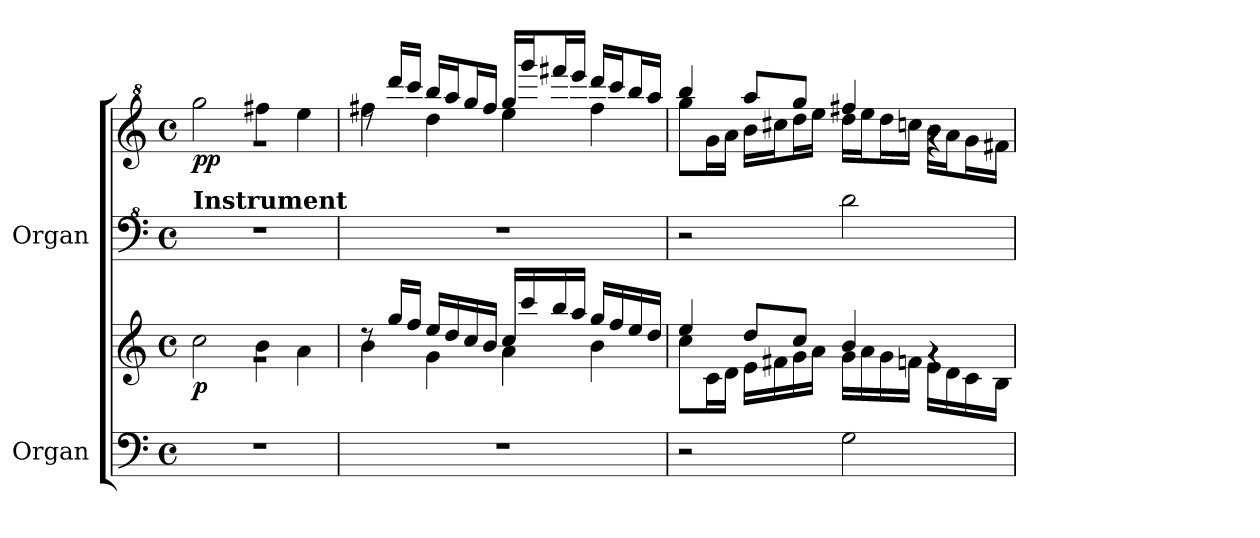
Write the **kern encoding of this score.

**kern	**kern	**dynam	**kern	**kern	**dynam
*part2	*part2	*part2	*part1	*part1	*part1
*staff4	*staff3	*staff3/4	*staff2	*staff1	*staff1/2
*I"Organ	*	*	*I"Organ	*	*
*	*	*	*I'Org.	*	*
*clefF4	*clefG2	*	*clefF^4	*clefG^2	*
*k[]	*k[]	*	*k[]	*k[]	*
*M4/4	*M4/4	*	*M4/4	*M4/4	*
*met(c)	*met(c)	*	*met(c)	*met(c)	*
*MM80	*MM80	*	*MM80	*MM80	*
=1	=1	=1	=1	=1	=1
*	*^	*	*	*^	*
!	!	!	!	!LO:TX:a:B:t=Instrument	!	!	!
!	!	!	!LO:DY:b	!	!	!	!LO:DY:b
1r	1rg	2cc\	p	1r	1rgg	2ggg\	pp
.	.	4b\	.	.	.	4fff#X\	.
.	.	4a\	.	.	.	4eee\	.
=2	=2	=2	=2	=2	=2	=2	=2
1r	8rdd	4b\	.	1r	8rddd	4fff#X\	.
.	16gg/LL	.	.	.	16dddd/LL	.	.
.	16ff/JJ	.	.	.	16cccc/JJ	.	.
.	16ee/LL	4g\	.	.	16bbb/LL	4ddd\	.
.	16dd/	.	.	.	16aaa/J	.	.
.	16cc/	.	.	.	16ggg/L	.	.
.	16b/JJ	.	.	.	16fff#/JJ	.	.
.	16cc/LL	4a\	.	.	16ggg/LL	4eee\	.
.	16ccc/	.	.	.	16gggg/J	.	.
.	16bb/	.	.	.	16ffff#X/L	.	.
.	16aa/JJ	.	.	.	16eeee/JJ	.	.
.	16gg/LL	4b\	.	.	16dddd/LL	4fff#\	.
.	16ff/	.	.	.	16cccc/J	.	.
.	16ee/	.	.	.	16bbb/L	.	.
.	16dd/JJ	.	.	.	16aaa/JJ	.	.
=3	=3	=3	=3	=3	=3	=3	=3
2r	4ee/	8cc\L	.	2r	4bbb/	8ggg\L	.
.	.	16c\L	.	.	.	16gg\L	.
.	.	16d\JJ	.	.	.	16aa\JJ	.
.	8dd/L	16e\LL	.	.	8aaa/L	16bb\LL	.
.	.	16f#X\	.	.	.	16ccc#X\J	.
.	8cc/J	16g\	.	.	8ggg/J	16ddd\L	.
.	.	16a\JJ	.	.	.	16eee\JJ	.
2G\	4b/	16g\LL	.	2dd\	4fff#X/	16ddd\LL	.
.	.	16a\	.	.	.	16eee\J	.
.	.	16g\	.	.	.	16ddd\L	.
.	.	16fn\JJ	.	.	.	16cccn\JJ	.
.	4rg	16e\LL	.	.	4rgg	16bb\LL	.
.	.	16d\	.	.	.	16aa\J	.
.	.	16c\	.	.	.	16gg\L	.
.	.	16B\JJ	.	.	.	16ff#X\JJ	.
*	*v	*v	*	*	*v	*v	*
=	=	=	=	=	=
*-	*-	*-	*-	*-	*-
